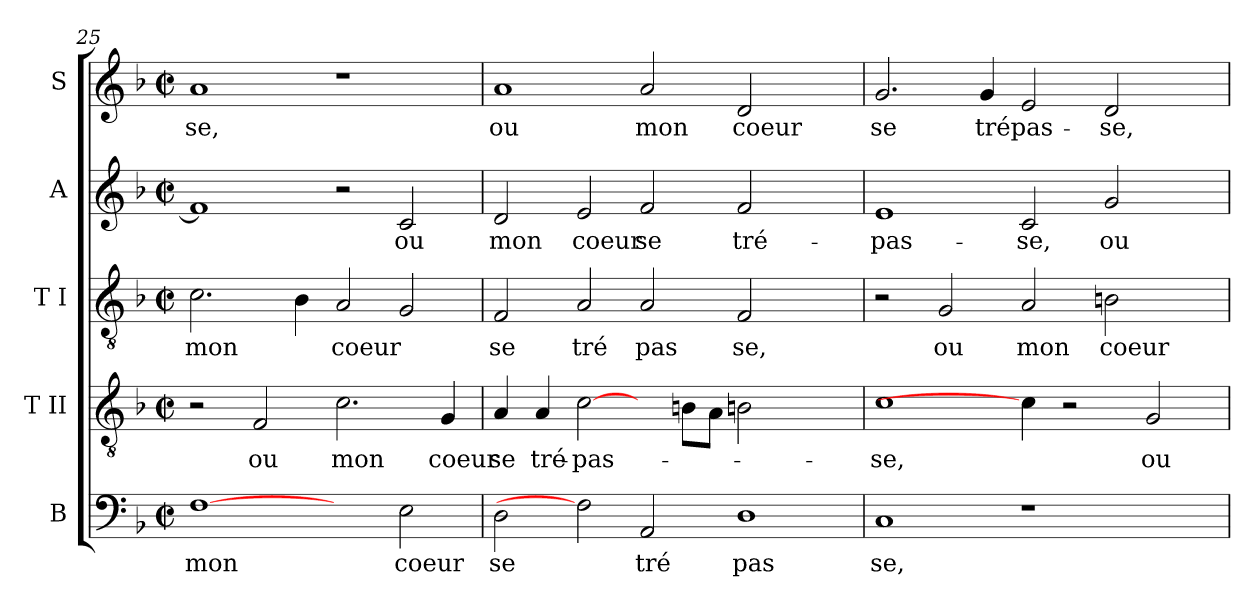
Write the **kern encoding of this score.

**kern	**text	**kern	**text	**kern	**text	**kern	**text	**kern	**text
*part5	*part5	*part4	*part4	*part3	*part3	*part2	*part2	*part1	*part1
*staff5	*staff5	*staff4	*staff4	*staff3	*staff3	*staff2	*staff2	*staff1	*staff1
*I"B	*	*I"T II	*	*I"T I	*	*I"A	*	*I"S	*
*clefF4	*	*clefGv2	*	*clefGv2	*	*clefG2	*	*clefG2	*
*k[b-]	*	*k[b-]	*	*k[b-]	*	*k[b-]	*	*k[b-]	*
*F:	*	*F:	*	*F:	*	*F:	*	*F:	*
*M2/2	*	*M2/2	*	*M2/2	*	*M2/2	*	*M2/2	*
*met(c|)	*	*met(c|)	*	*met(c|)	*	*met(c|)	*	*met(c|)	*
=25	=25	=25	=25	=25	=25	=25	=25	=25	=25
!	!LO:LY:b:cj	!	!	!	!LO:LY:b	!	!	!	!LO:LY:b:cj
[1F	mon	2r	.	2.c\	mon	1f]	.	1a	se,
!	!	!	!LO:LY:b:cj	!	!	!	!	!	!
.	.	2F/	ou	.	.	.	.	.	.
.	.	.	.	4B-\	.	.	.	.	.
!	!	!	!LO:LY:b:cj	!	!LO:LY:b	!	!	!	!
2ryy	.	2.c\	mon	2A/	coeur	2r	.	1r	.
!	!LO:LY:b:cj	!	!	!	!	!	!LO:LY:b:cj	!	!
2E\	coeur	.	.	2G/	.	2c/	ou	.	.
!	!	!	!LO:LY:b:cj	!	!	!	!	!	!
.	.	4G/	coeur	.	.	.	.	.	.
!!LO:LB:g=z
=26	=26	=26	=26	=26	=26	=26	=26	=26	=26
!	!LO:LY:b:cj	!	!LO:LY:b:cj	!	!LO:LY:b:cj	!	!LO:LY:b:cj	!	!LO:LY:b:cj
2D\	se	4A/	se	2F/	se	2d/	mon	1a	ou
!	!	!	!LO:LY:b:cj	!	!	!	!	!	!
.	.	4A/	tré-	.	.	.	.	.	.
!	!	!	!LO:LY:b	!	!LO:LY:b:cj	!	!LO:LY:b:cj	!	!
2F]	.	[2c\	-pas-	2A/	tré	2e/	coeur	.	.
!	!LO:LY:b:cj	!	!	!	!LO:LY:b:cj	!	!LO:LY:b:cj	!	!LO:LY:b:cj
2AA/	tré	4ryy	.	2A/	pas	2f/	se	2a/	mon
.	.	8Bn\L	.	.	.	.	.	.	.
.	.	8A\J	.	.	.	.	.	.	.
!	!LO:LY:b:cj	!	!	!	!LO:LY:b:cj	!	!LO:LY:b:cj	!	!LO:LY:b:cj
1D	pas	2Bn\	.	2F/	se,	2f/	tré-	2d/	coeur
.	.	2ryy	.	2ryy	.	2ryy	.	2ryy	.
=27	=27	=27	=27	=27	=27	=27	=27	=27	=27
!	!LO:LY:b:cj	!	!LO:LY:b:cj	!	!	!	!LO:LY:b:cj	!	!LO:LY:b:cj
1C	se,	1c	-se,	2r	.	1e	-pas-	2.g/	se
!	!	!	!	!	!LO:LY:b:cj	!	!	!	!
.	.	.	.	2G/	ou	.	.	.	.
!	!	!	!	!	!	!	!	!	!LO:LY:b
.	.	.	.	.	.	.	.	4g/	trépas-
!	!	!	!	!	!LO:LY:b:cj	!	!LO:LY:b:cj	!	!
1r	.	4c\]	.	2A/	mon	2c/	-se,	2e/	.
.	.	2r	.	.	.	.	.	.	.
!	!	!	!	!	!LO:LY:b:cj	!	!LO:LY:b:cj	!	!LO:LY:b:cj
.	.	.	.	2Bn\	coeur	2g/	ou	2d/	-se,
!	!	!	!LO:LY:b:cj	!	!	!	!	!	!
.	.	2G/	ou	.	.	.	.	.	.
4ryy	.	.	.	4ryy	.	4ryy	.	4ryy	.
=	=	=	=	=	=	=	=	=	=
*-	*-	*-	*-	*-	*-	*-	*-	*-	*-
